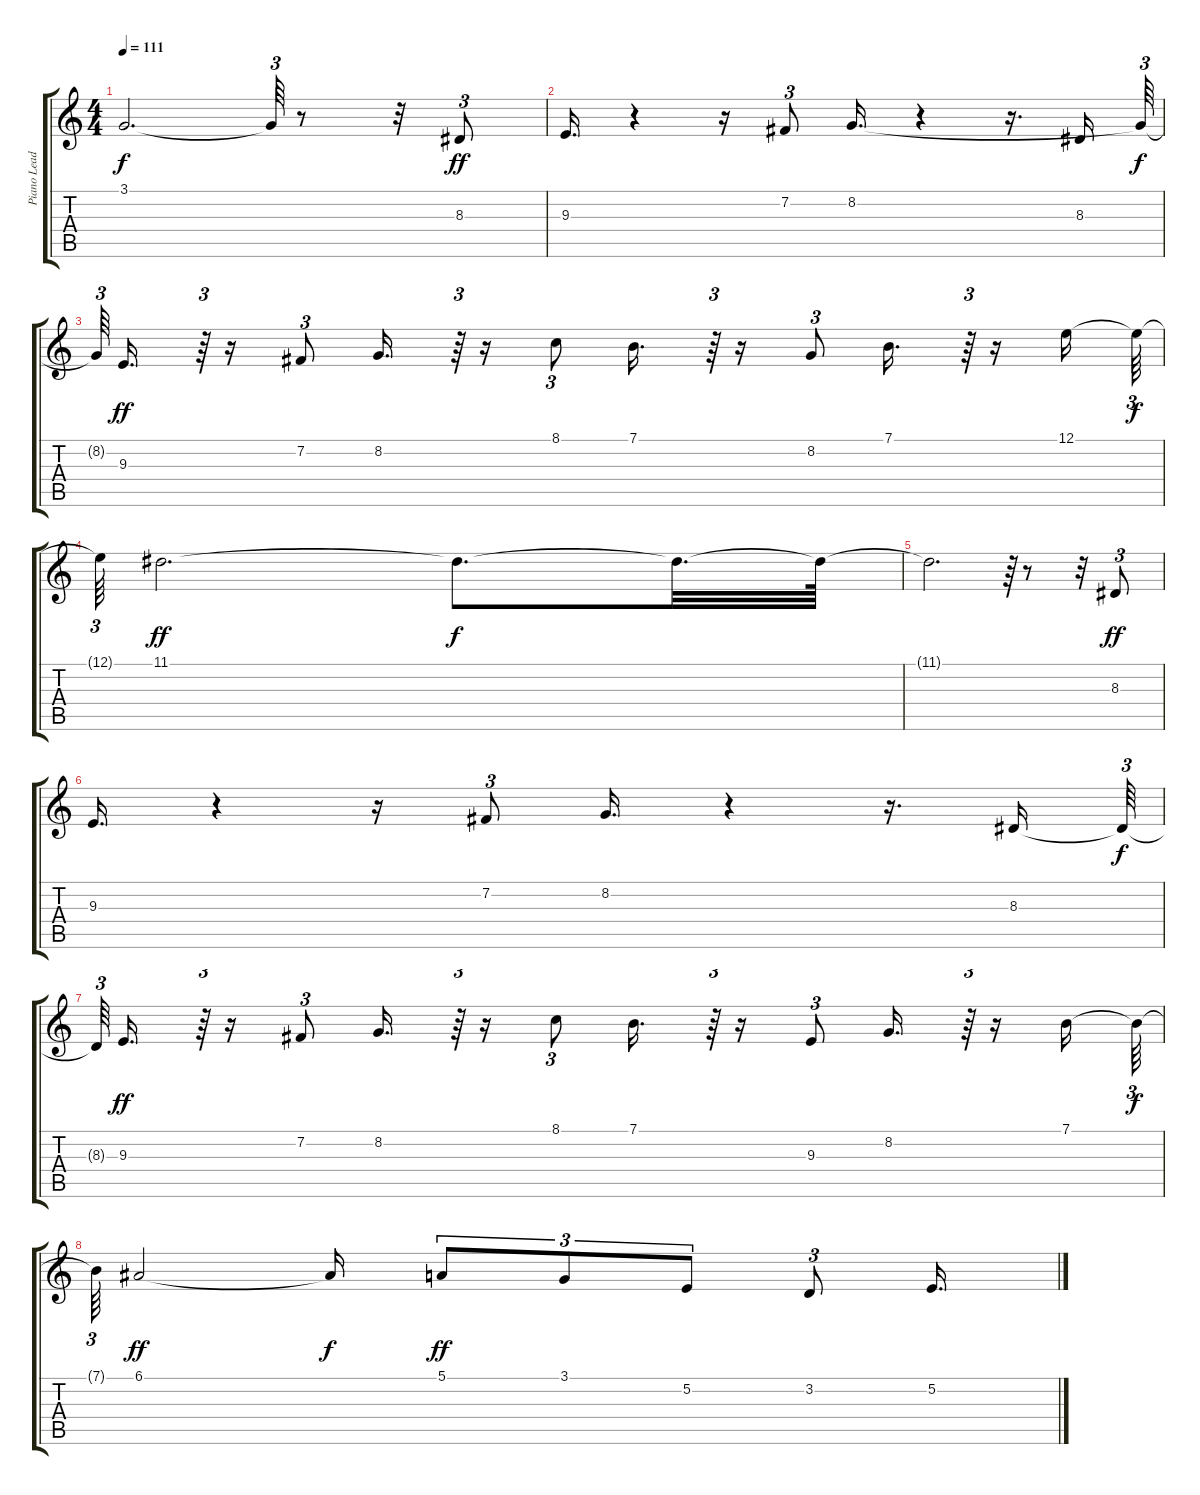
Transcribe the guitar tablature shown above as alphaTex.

\track ("Piano Lead" "Piano Lead") {solo instrument acousticgrandpiano}
\staff {score tabs}
\tuning (E4 B3 G3 D3 A2 E2) {hide}
\ts (4 4)
\tempo 111
\clef g2
\ks c
3.1{t}.2{d dy f} 3.1{t}.64{tu (3 2)} r.8 r.32 8.3.8{tu (3 2) dy ff} |
9.3.16{d} r.4 r.16 7.2.8{tu (3 2)} 8.2.16{d} r.4 r.16{d} 8.3.16 8.2{t}.64{tu (3 2) dy f} |
8.2{t}.64{tu (3 2)} 9.3.16{d dy ff} r.64{tu (3 2)} r.16 7.2.8{tu (3 2)} 8.2.16{d} r.64{tu (3 2)} r.16 8.1.8{tu (3 2)} 7.1.16{d} r.64{tu (3 2)} r.16 8.2.8{tu (3 2)} 7.1.16{d} r.64{tu (3 2)} r.16 12.1.16 12.1{t}.64{tu (3 2) dy f} |
12.1{t}.64{tu (3 2)} 11.1.2{d dy ff} 11.1{t}.8{d dy f} 11.1{t}.32{d} 11.1{t}.64 |
11.1{t}.2{d} r.64{tu (3 2)} r.8 r.32 8.3.8{tu (3 2) dy ff} |
9.3.16{d} r.4 r.16 7.2.8{tu (3 2)} 8.2.16{d} r.4 r.16{d} 8.3.16 8.3{t}.64{tu (3 2) dy f} |
8.3{t}.64{tu (3 2)} 9.3.16{d dy ff} r.64{tu (3 2)} r.16 7.2.8{tu (3 2)} 8.2.16{d} r.64{tu (3 2)} r.16 8.1.8{tu (3 2)} 7.1.16{d} r.64{tu (3 2)} r.16 9.3.8{tu (3 2)} 8.2.16{d} r.64{tu (3 2)} r.16 7.1.16 7.1{t}.64{tu (3 2) dy f} |
7.1{t}.64{tu (3 2)} 6.1.2{dy ff} 6.1{t}.16{dy f} 5.1.8{tu (3 2) dy ff} 3.1.8{tu (3 2)} 5.2.8{tu (3 2)} 3.2.8{tu (3 2)} 5.2.16{d}
